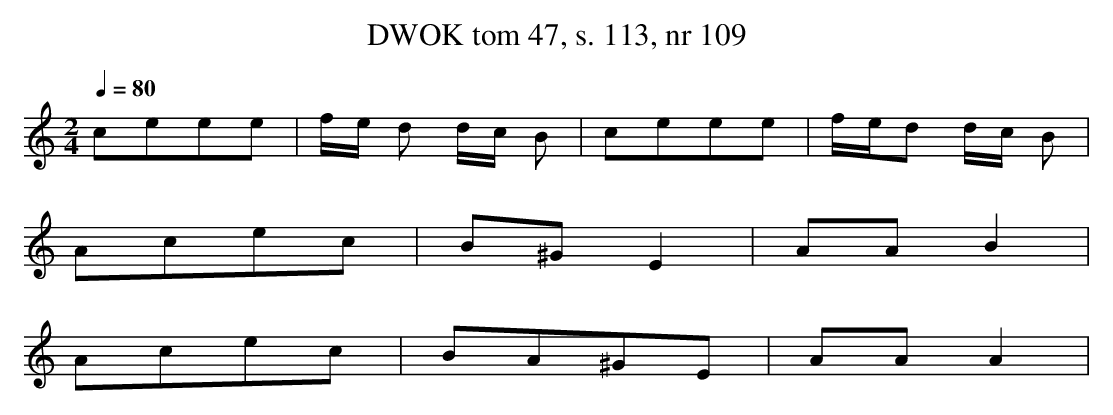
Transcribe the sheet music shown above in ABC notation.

X:1
T: DWOK tom 47, s. 113, nr 109
L:1/8
M:2/4
K:C
Q:1/4=80
ceee|f/e/ d d/c/ B|ceee|f/e/d d/c/ B|
Acec|B^GE2|AAB2|
Acec|BA^GE|AAA2|
